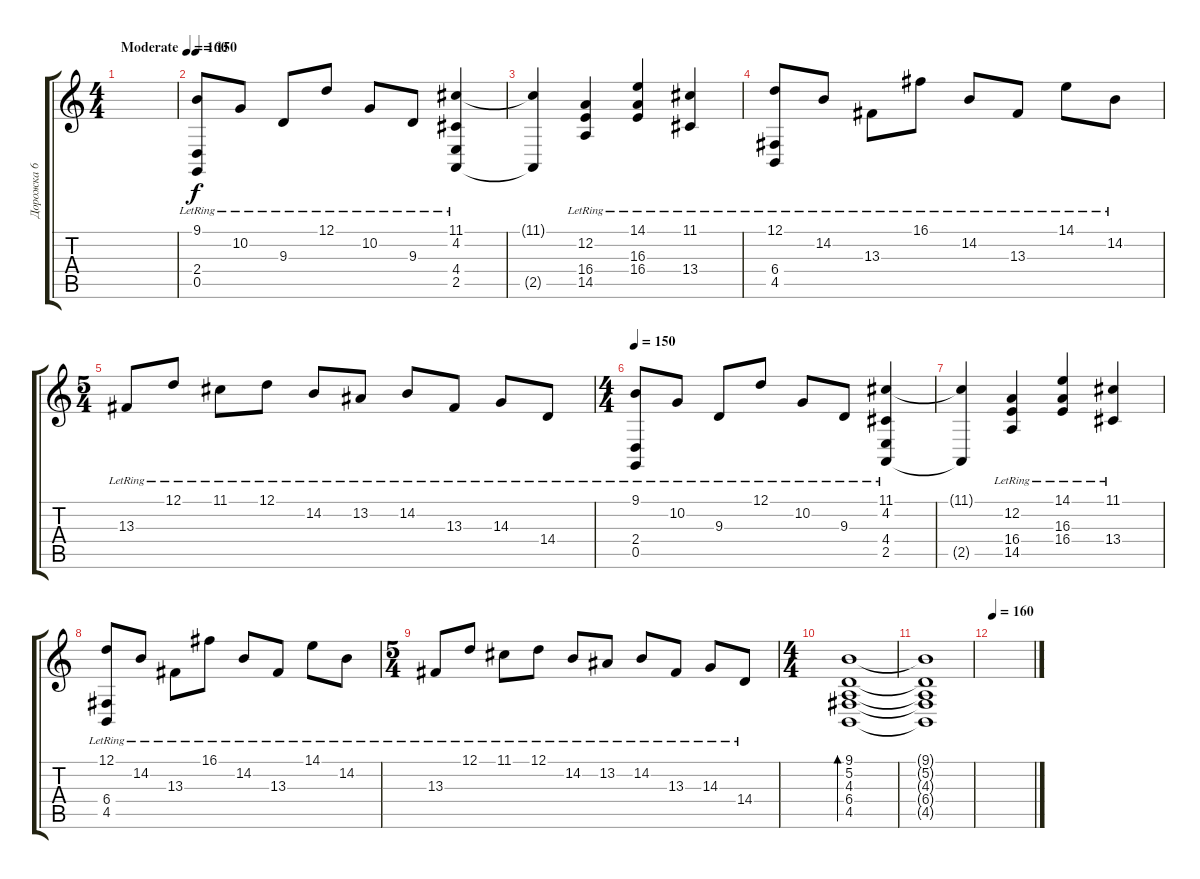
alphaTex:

\track ("Дорожка 6" "Дорожка 6") {instrument brightacousticpiano}
\staff {score tabs}
\tuning (D4 A3 F3 C3 G2 D2) {hide}
\ts (4 4)
\tempo (160 "Moderate")
\clef g2
\ks c
|
\tempo 150
(9.1{lr} 2.4{lr} 0.5{lr}).8 10.2{lr}.8 9.3{lr}.8 12.1{lr}.8 10.2{lr}.8 9.3{lr}.8 (11.1{lr} 4.2{lr} 4.4{lr} 2.5{lr}).4 |
(11.1{t} 2.5{t}).4 (12.2{lr} 16.4{lr} 14.5{lr}).4 (14.1{lr} 16.3{lr} 16.4{lr}).4 (11.1{lr} 13.4{lr}).4 |
(12.1{lr} 6.4{lr} 4.5{lr}).8 14.2{lr}.8 13.3{lr}.8 16.1{lr}.8 14.2{lr}.8 13.3{lr}.8 14.1{lr}.8 14.2{lr}.8 |
\ts (5 4)
13.3{lr}.8 12.1{lr}.8 11.1{lr}.8 12.1{lr}.8 14.2{lr}.8 13.2{lr}.8 14.2{lr}.8 13.3{lr}.8 14.3{lr}.8 14.4{lr}.8 |
\ts (4 4)
\tempo 150
(9.1{lr} 2.4{lr} 0.5{lr}).8 10.2{lr}.8 9.3{lr}.8 12.1{lr}.8 10.2{lr}.8 9.3{lr}.8 (11.1{lr} 4.2{lr} 4.4{lr} 2.5{lr}).4 |
(11.1{t} 2.5{t}).4 (12.2{lr} 16.4{lr} 14.5{lr}).4 (14.1{lr} 16.3{lr} 16.4{lr}).4 (11.1{lr} 13.4{lr}).4 |
(12.1{lr} 6.4{lr} 4.5{lr}).8 14.2{lr}.8 13.3{lr}.8 16.1{lr}.8 14.2{lr}.8 13.3{lr}.8 14.1{lr}.8 14.2{lr}.8 |
\ts (5 4)
13.3{lr}.8 12.1{lr}.8 11.1{lr}.8 12.1{lr}.8 14.2{lr}.8 13.2{lr}.8 14.2{lr}.8 13.3{lr}.8 14.3{lr}.8 14.4{lr}.8 |
\ts (4 4)
(9.1 5.2 4.3 6.4 4.5).1{bd 120} |
(9.1{t} 5.2{t} 4.3{t} 6.4{t} 4.5{t}).1 |
\tempo 160
